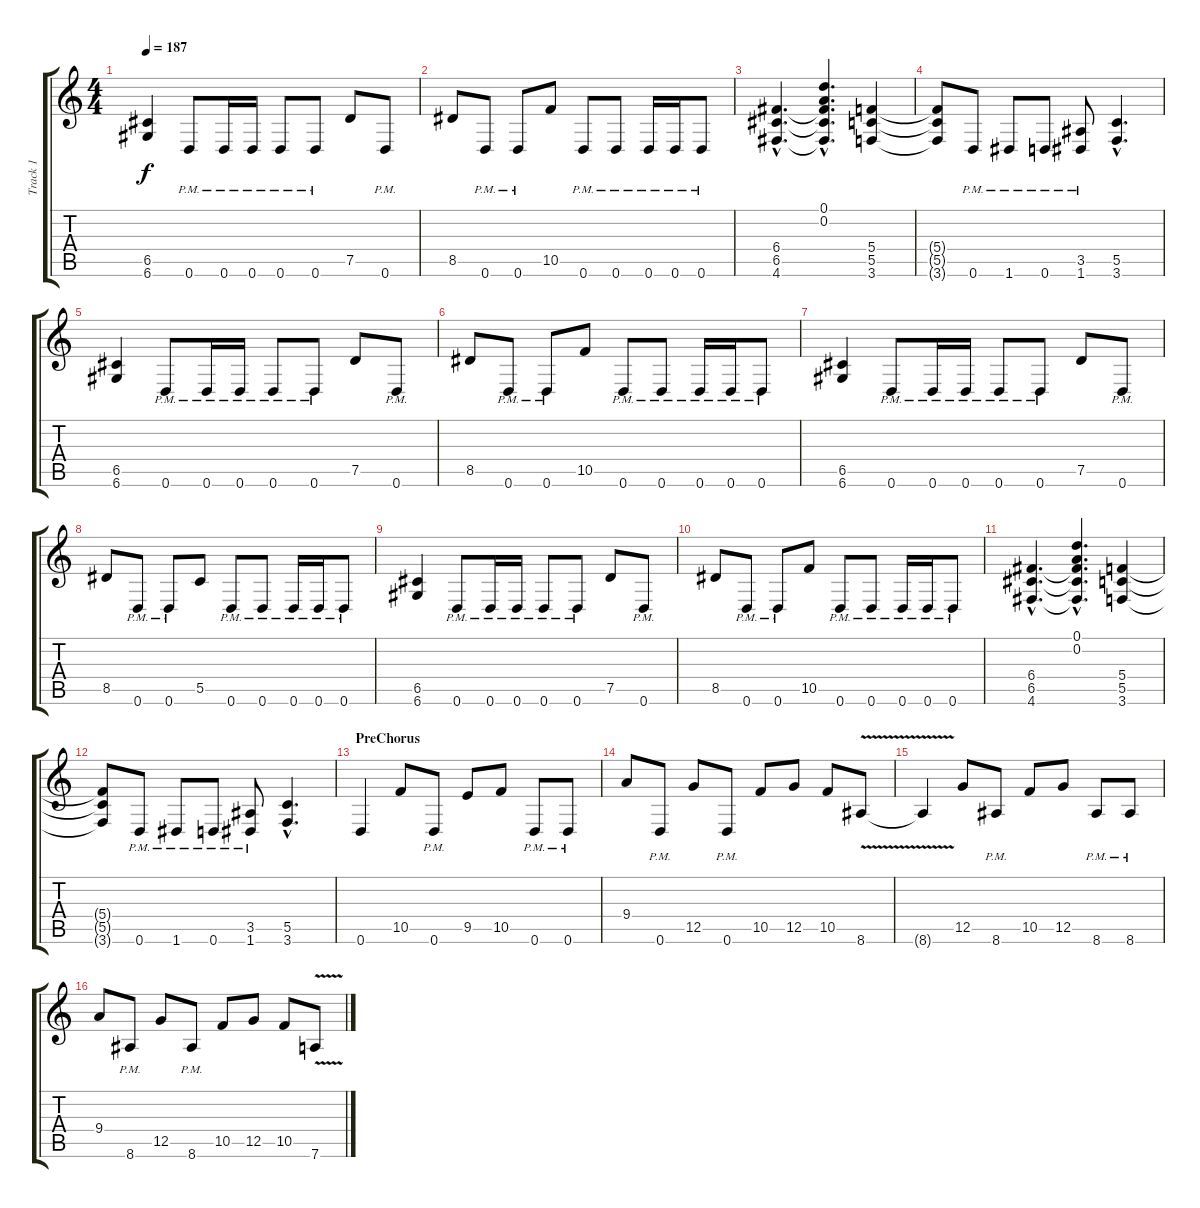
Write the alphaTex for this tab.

\track ("Track 1" "Track 1") {instrument distortionguitar}
\staff {score tabs}
\tuning (D4 A3 F3 C3 G2 D2) {hide}
\ts (4 4)
\tempo 187
\clef g2
\ks c
(6.5 6.6).4{dy f} 0.6{pm}.8 0.6{pm}.16 0.6{pm}.16 0.6{pm}.8 0.6{pm}.8 7.5.8 0.6{pm}.8 |
8.5.8 0.6{pm}.8 0.6{pm}.8 10.5.8 0.6{pm}.8 0.6{pm}.8 0.6{pm}.16 0.6{pm}.16 0.6{pm}.8 |
(6.4{hac} 6.5{hac} 4.6{hac}).4{d} (0.1{hac} 0.2{hac} 6.4{hac t} 6.5{hac t} 4.6{hac t}).4{d} (5.4 5.5 3.6).4 |
(5.4{t} 5.5{t} 3.6{t}).8 0.6{pm}.8 1.6{pm}.8 0.6{pm}.8 (3.5{pm} 1.6{pm}).8 (5.5{hac} 3.6{hac}).4{d} |
(6.5 6.6).4 0.6{pm}.8 0.6{pm}.16 0.6{pm}.16 0.6{pm}.8 0.6{pm}.8 7.5.8 0.6{pm}.8 |
8.5.8 0.6{pm}.8 0.6{pm}.8 10.5.8 0.6{pm}.8 0.6{pm}.8 0.6{pm}.16 0.6{pm}.16 0.6{pm}.8 |
(6.5 6.6).4 0.6{pm}.8 0.6{pm}.16 0.6{pm}.16 0.6{pm}.8 0.6{pm}.8 7.5.8 0.6{pm}.8 |
8.5.8 0.6{pm}.8 0.6{pm}.8 5.5.8 0.6{pm}.8 0.6{pm}.8 0.6{pm}.16 0.6{pm}.16 0.6{pm}.8 |
(6.5 6.6).4 0.6{pm}.8 0.6{pm}.16 0.6{pm}.16 0.6{pm}.8 0.6{pm}.8 7.5.8 0.6{pm}.8 |
8.5.8 0.6{pm}.8 0.6{pm}.8 10.5.8 0.6{pm}.8 0.6{pm}.8 0.6{pm}.16 0.6{pm}.16 0.6{pm}.8 |
(6.4{hac} 6.5{hac} 4.6{hac}).4{d} (0.1{hac} 0.2{hac} 6.4{hac t} 6.5{hac t} 4.6{hac t}).4{d} (5.4 5.5 3.6).4 |
(5.4{t} 5.5{t} 3.6{t}).8 0.6{pm}.8 1.6{pm}.8 0.6{pm}.8 (3.5{pm} 1.6{pm}).8 (5.5{hac} 3.6{hac}).4{d} |
\section ("" "PreChorus")
0.6.4 10.5.8 0.6{pm}.8 9.5.8 10.5.8 0.6{pm}.8 0.6{pm}.8 |
9.4.8 0.6{pm}.8 12.5.8 0.6{pm}.8 10.5.8 12.5.8 10.5.8 8.6{v}.8 |
8.6{t}.4 12.5.8 8.6{pm}.8 10.5.8 12.5.8 8.6{pm}.8 8.6{pm}.8 |
9.4.8 8.6{pm}.8 12.5.8 8.6{pm}.8 10.5.8 12.5.8 10.5.8 7.6{v}.8
